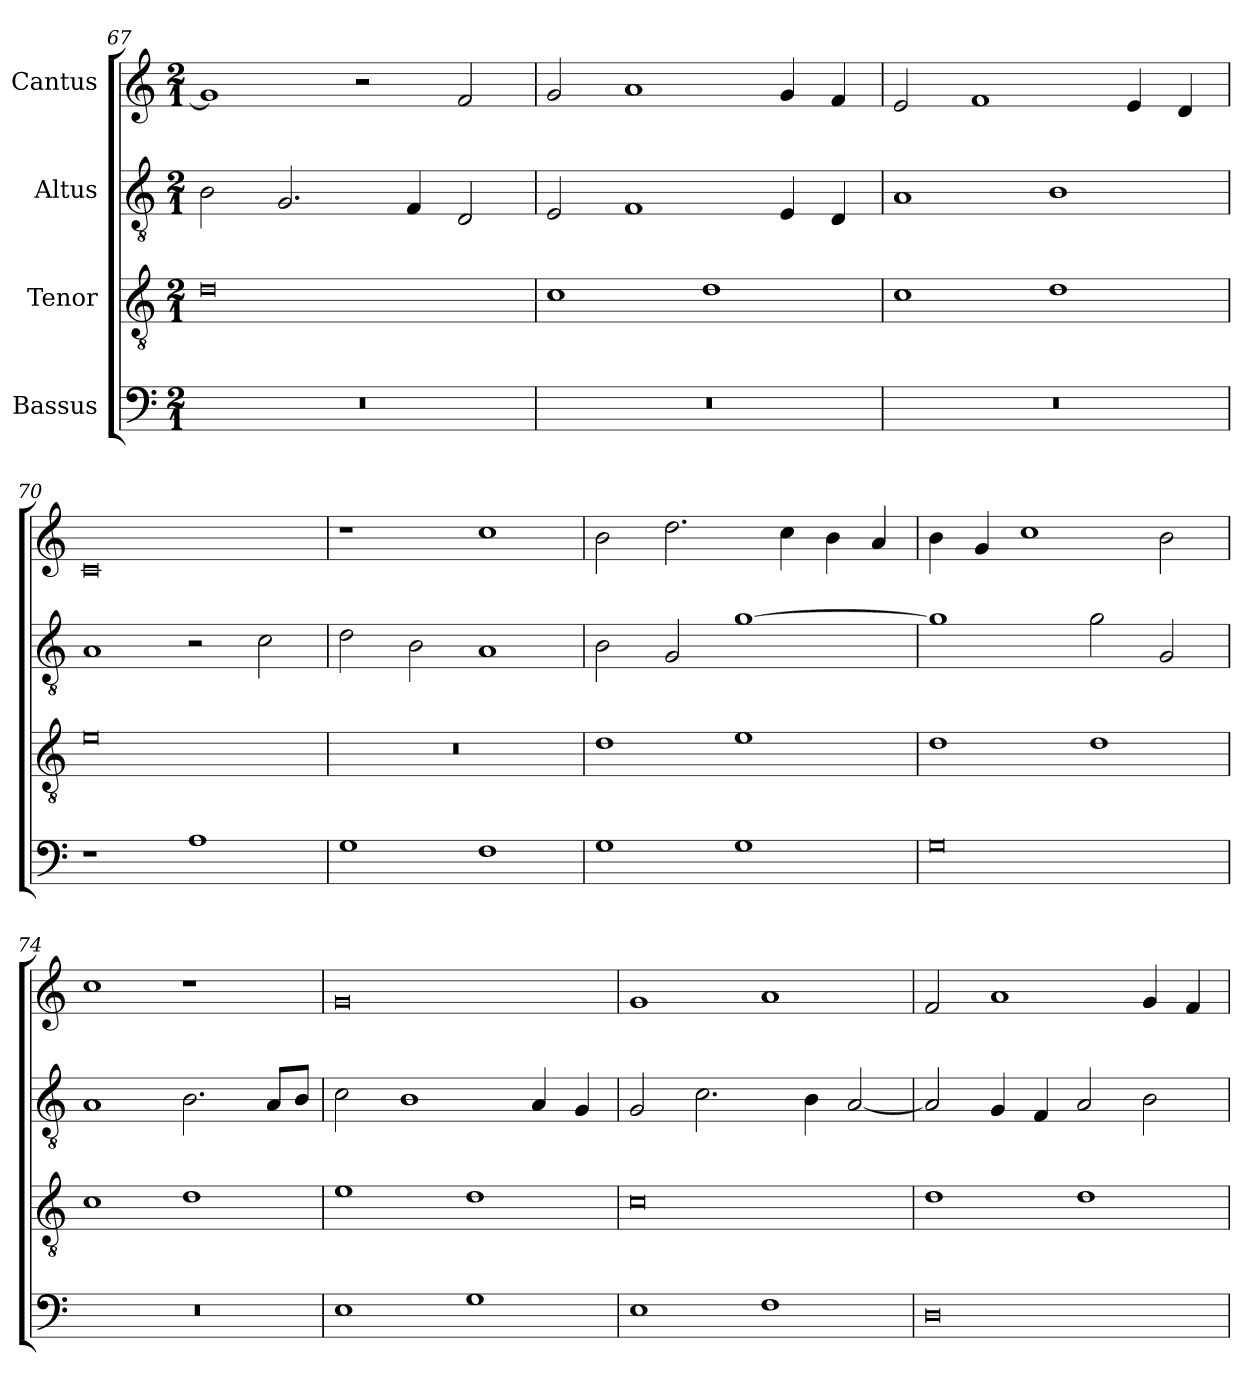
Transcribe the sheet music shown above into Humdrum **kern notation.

**kern	**kern	**kern	**kern
*part4	*part3	*part2	*part1
*staff4	*staff3	*staff2	*staff1
*I"Bassus	*I"Tenor	*I"Altus	*I"Cantus
*clefF4	*clefGv2	*clefGv2	*clefG2
*	*ITrd7c12	*ITrd7c12	*
*k[]	*k[]	*k[]	*k[]
*C:	*C:	*C:	*C:
*M2/1	*M2/1	*M2/1	*M2/1
=67	=67	=67	=67
!LO:N:vis=1	!	!	!
0r	0Di	2BBi\	1gi]
.	.	2.GGi/	.
.	.	.	2r
.	.	4FFi/	.
.	.	2DDi/	2fi/
!!LO:LB:g=z
=68	=68	=68	=68
!LO:N:vis=1	!	!	!
0r	1Ci	2EEi/	2gi/
.	.	1FFi	1ai
.	1Di	.	.
.	.	4EEi/	4gi/
.	.	4DDi/	4fi/
=69	=69	=69	=69
!LO:N:vis=1	!	!	!
0r	1Ci	1AAi	2ei/
.	.	.	1fi
.	1Di	1BBi	.
.	.	.	4ei/
.	.	.	4di/
=70	=70	=70	=70
1r	0Ei	1AAi	0ci
1Ai	.	2r	.
.	.	2Ci\	.
=71	=71	=71	=71
!	!LO:N:vis=1	!	!
1Gi	0r	2Di\	1r
.	.	2BBi\	.
1Fi	.	1AAi	1cci
=72	=72	=72	=72
1Gi	1Di	2BBi\	2bi\
.	.	2GGi/	2.ddi\
1Gi	1Ei	[>1Gi	.
.	.	.	4cci\
.	.	.	4bi\
.	.	.	4ai/
=73	=73	=73	=73
0Gi	1Di	1Gi]	4bi\
.	.	.	4gi/
.	.	.	1cci
.	1Di	2Gi\	.
.	.	2GGi/	2bi\
!!LO:LB:g=z
=74	=74	=74	=74
!LO:N:vis=1	!	!	!
0r	1Ci	1AAi	1cci
.	1Di	2.BBi\	1r
.	.	8AAi/L	.
.	.	8BBi/J	.
=75	=75	=75	=75
1Ei	1Ei	2Ci\	0gi
.	.	1BBi	.
1Gi	1Di	.	.
.	.	4AAi/	.
.	.	4GGi/	.
=76	=76	=76	=76
1Ei	0Ci	2GGi/	1gi
.	.	2.Ci\	.
1Fi	.	.	1ai
.	.	4BBi\	.
.	.	[<2AAi/	.
=77	=77	=77	=77
0Di	1Di	2AAi/]	2fi/
.	.	4GGi/	1ai
.	.	4FFi/	.
.	1Di	2AAi/	.
.	.	2BBi\	4gi/
.	.	.	4fi/
=	=	=	=
*-	*-	*-	*-
